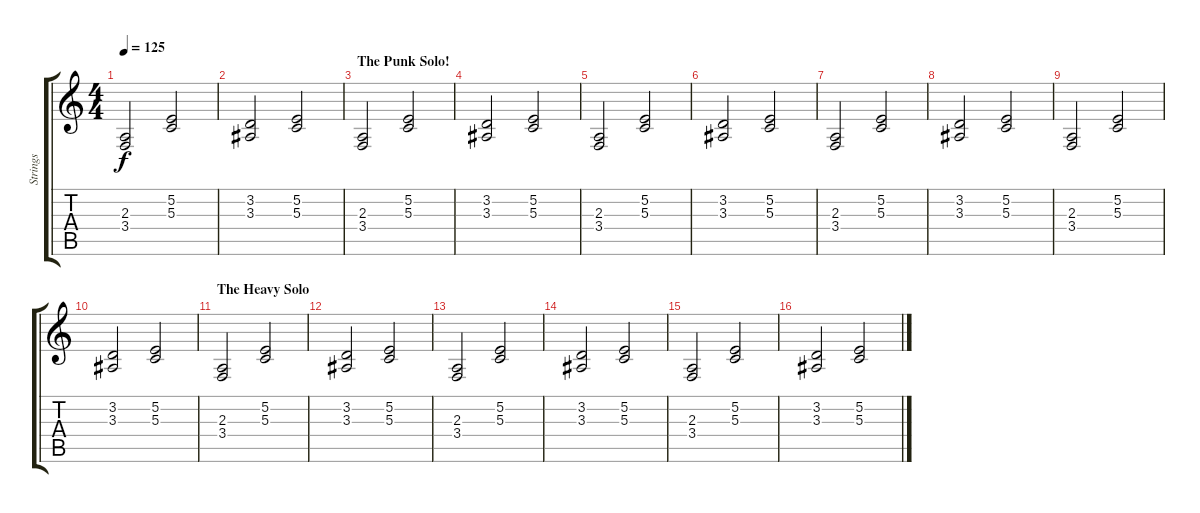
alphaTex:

\track ("Strings" "Strings") {instrument stringensemble1}
\staff {score tabs}
\tuning (E4 B3 G3 D3 A2 E2) {hide}
\ts (4 4)
\tempo 125
\clef g2
\ks c
(2.3 3.4).2{dy f} (5.2 5.3).2 |
(3.2 3.3).2 (5.2 5.3).2 |
\section ("" "The Punk Solo!")
(2.3 3.4).2 (5.2 5.3).2 |
(3.2 3.3).2 (5.2 5.3).2 |
(2.3 3.4).2 (5.2 5.3).2 |
(3.2 3.3).2 (5.2 5.3).2 |
(2.3 3.4).2 (5.2 5.3).2 |
(3.2 3.3).2 (5.2 5.3).2 |
(2.3 3.4).2 (5.2 5.3).2 |
(3.2 3.3).2 (5.2 5.3).2 |
\section ("" "The Heavy Solo")
(2.3 3.4).2 (5.2 5.3).2 |
(3.2 3.3).2 (5.2 5.3).2 |
(2.3 3.4).2 (5.2 5.3).2 |
(3.2 3.3).2 (5.2 5.3).2 |
(2.3 3.4).2 (5.2 5.3).2 |
(3.2 3.3).2 (5.2 5.3).2
